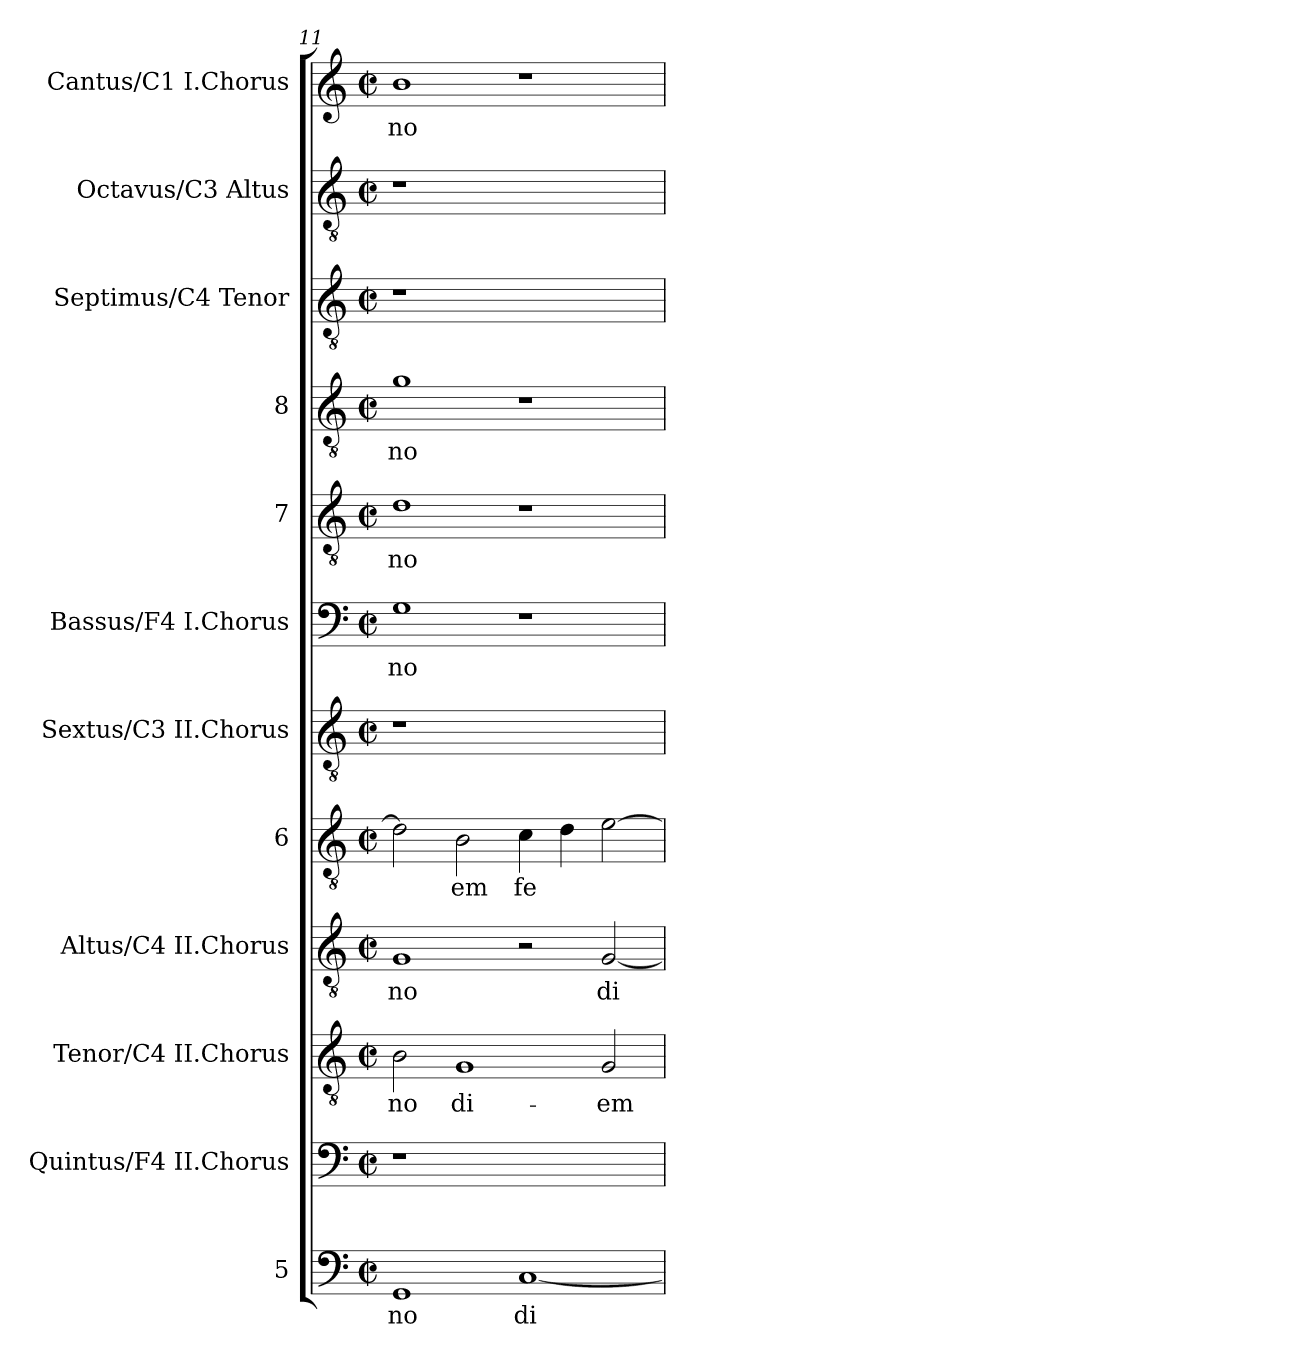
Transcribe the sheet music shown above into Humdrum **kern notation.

**kern	**text	**kern	**kern	**text	**kern	**text	**kern	**text	**kern	**kern	**text	**kern	**text	**kern	**text	**kern	**kern	**kern	**text
*part12	*part12	*part11	*part10	*part10	*part9	*part9	*part8	*part8	*part7	*part6	*part6	*part5	*part5	*part4	*part4	*part3	*part2	*part1	*part1
*staff12	*staff12	*staff11	*staff10	*staff10	*staff9	*staff9	*staff8	*staff8	*staff7	*staff6	*staff6	*staff5	*staff5	*staff4	*staff4	*staff3	*staff2	*staff1	*staff1
*I"5	*	*I"Quintus/F4  II.Chorus	*I"Tenor/C4  II.Chorus	*	*I"Altus/C4  II.Chorus	*	*I"6	*	*I"Sextus/C3  II.Chorus	*I"Bassus/F4  I.Chorus	*	*I"7	*	*I"8	*	*I"Septimus/C4  Tenor	*I"Octavus/C3  Altus	*I"Cantus/C1  I.Chorus	*
*	*	*	*I'T	*	*I'A	*	*	*	*	*I'B	*	*	*	*	*	*	*	*I'C	*
!!LO:PB:g=z
*clefF4	*	*clefF4	*clefGv2	*	*clefGv2	*	*clefGv2	*	*clefGv2	*clefF4	*	*clefGv2	*	*clefGv2	*	*clefGv2	*clefGv2	*clefG2	*
*k[]	*	*k[]	*k[]	*	*k[]	*	*k[]	*	*k[]	*k[]	*	*k[]	*	*k[]	*	*k[]	*k[]	*k[]	*
*C:	*	*C:	*C:	*	*C:	*	*C:	*	*C:	*C:	*	*C:	*	*C:	*	*C:	*C:	*C:	*
*M2/2	*	*M2/2	*M2/2	*	*M2/2	*	*M2/2	*	*M2/2	*M2/2	*	*M2/2	*	*M2/2	*	*M2/2	*M2/2	*M2/2	*
*met(c|)	*	*met(c|)	*met(c|)	*	*met(c|)	*	*met(c|)	*	*met(c|)	*met(c|)	*	*met(c|)	*	*met(c|)	*	*met(c|)	*met(c|)	*met(c|)	*
=11	=11	=11	=11	=11	=11	=11	=11	=11	=11	=11	=11	=11	=11	=11	=11	=11	=11	=11	=11
!	!LO:LY:b:cj	!	!	!LO:LY:b:cj	!	!LO:LY:b:cj	!	!LO:LY:b:cj	!	!	!LO:LY:b:cj	!	!LO:LY:b:cj	!	!LO:LY:b:cj	!	!	!	!LO:LY:b:cj
1GG	-no	1r	2B\	-no	1G	-no	2d\]	--	1r	1G	-no	1d	-no	1g	-no	1r	1r	1b	-no
!	!	!	!	!LO:LY:b:cj	!	!	!	!LO:LY:b:cj	!	!	!	!	!	!	!	!	!	!	!
.	.	.	1G	di-	.	.	2B\	-em	.	.	.	.	.	.	.	.	.	.	.
!	!LO:LY:b:cj	!	!	!	!	!	!	!LO:LY:b:cj	!	!	!	!	!	!	!	!	!	!	!
[<1C	di-	1ryy	.	.	2r	.	4c\	fe-	1ryy	1r	.	1r	.	1r	.	1ryy	1ryy	1r	.
!	!	!	!	!	!	!	!	!LO:LY:b:cj	!	!	!	!	!	!	!	!	!	!	!
.	.	.	.	.	.	.	4d\	--	.	.	.	.	.	.	.	.	.	.	.
!	!	!	!	!LO:LY:b:cj	!	!LO:LY:b:cj	!	!LO:LY:b:cj	!	!	!	!	!	!	!	!	!	!	!
.	.	.	2G/	-em	[<2G/	di-	[>2e\	--	.	.	.	.	.	.	.	.	.	.	.
=	=	=	=	=	=	=	=	=	=	=	=	=	=	=	=	=	=	=	=
*-	*-	*-	*-	*-	*-	*-	*-	*-	*-	*-	*-	*-	*-	*-	*-	*-	*-	*-	*-
